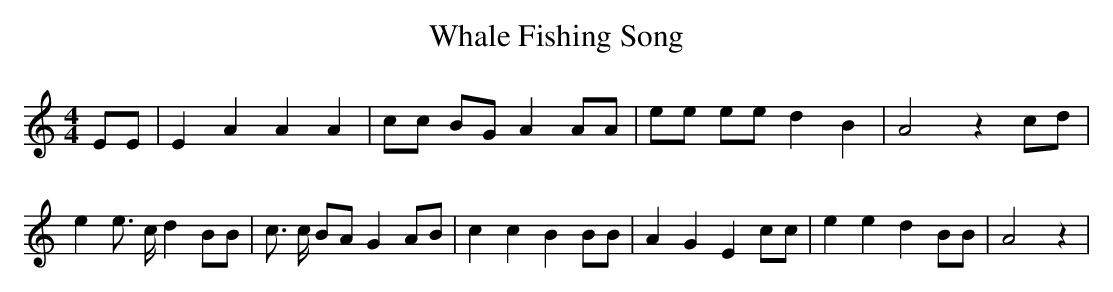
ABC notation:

X:1
T:Whale Fishing Song
M:4/4
L:1/8
K:C
 EE| E2 A2 A2 A2| cc BG A2 AA| ee ee d2 B2| A4 z2 cd| e2 e3/2 c/2 d2 BB|\
 c3/2 c/2 BA G2 AB| c2 c2 B2 BB| A2 G2 E2 cc| e2 e2 d2 BB| A4 z2|
